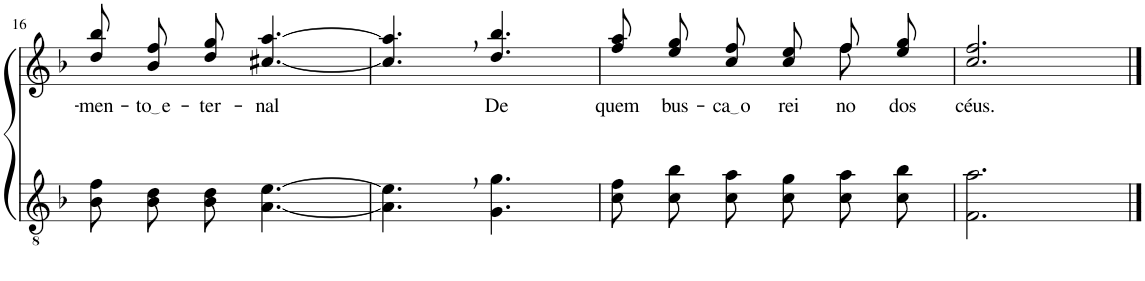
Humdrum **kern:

**kern	**kern	**text
*part2	*part1	*part1
*staff2	*staff1	*staff1
*I"Parte III e IV	*I"Parte I e II	*
!!LO:PB:g=z
*clefGv2	*clefG2	*
*Trd5c9	*Trd5c9	*
*k[b-]	*k[b-]	*
*M6/8	*M6/8	*
=16	=16	=16
!	!	!LO:LY:b
8B-\ 8f\L	8dd\ 8bb-\L	-men-
!	!	!LO:LY:b
8B-\ 8d\	8b-\ 8ff\	to e
!	!	!LO:LY:b
8B-\ 8d\J	8dd\ 8gg\J	-ter-
!	!	!LO:LY:b
[4.A\ [4.e\	[4.cc#X/ [4.aa/	-nal
=17	=17	=17
4.A\], 4.e\],	4.cc#/], 4.aa/],	.
!	!	!LO:LY:b
4.G\ 4.g\	4.dd/ 4.bb-/	De
=18	=18	=18
*	*^	*
!	!	!	!LO:LY:b
8c\ 8f\L	2ryy	8ff\ 8aa\L	quem
!	!	!	!LO:LY:b
8c\ 8b-\	.	8ee\ 8gg\	bus-
!	!	!	!LO:LY:b
8c\ 8a\J	.	8cc\ 8ff\J	ca o
!	!	!	!LO:LY:b
8c\ 8g\L	.	8cc\ 8ee\L	rei-
!	!	!	!LO:LY:b
8c\ 8a\	8ff\	8ff\	-no
!	!	!	!LO:LY:b
8c\ 8b-\J	8ryy	8ee\ 8gg\J	dos
=19	=19	=19	=19
!	!	!	!LO:LY:b
*	*v	*v	*
2.F\ 2.a\	2.cc/ 2.ff/	céus.
==	==	==
*-	*-	*-
